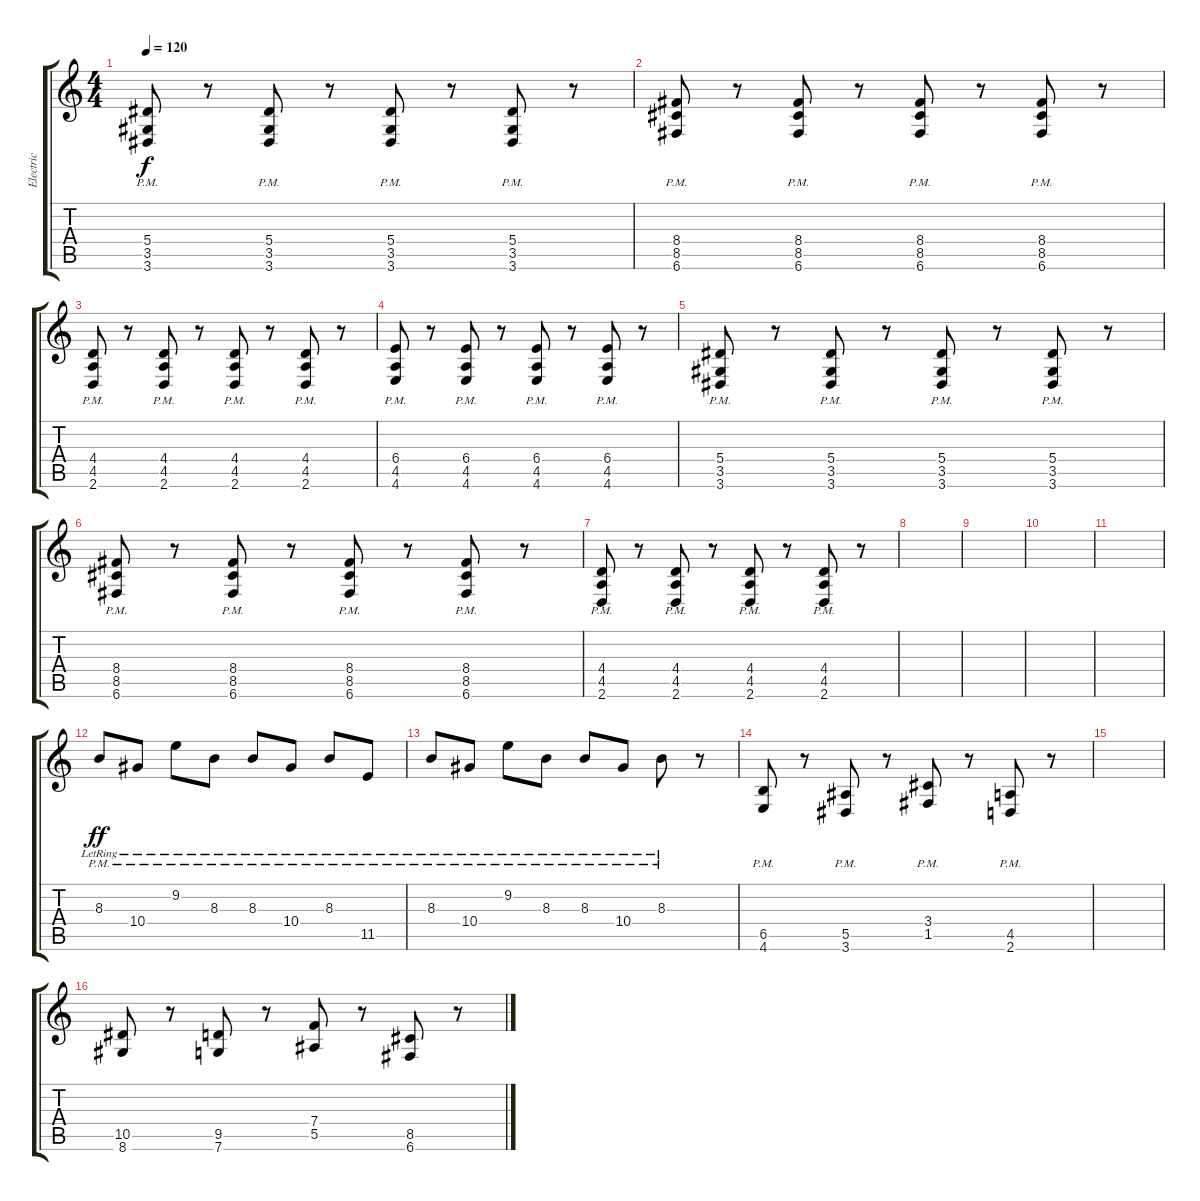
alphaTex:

\track ("Electric" "Electric") {instrument electricguitarmuted}
\staff {score tabs}
\tuning (C4 G3 Eb3 Bb2 F2 C2) {hide}
\ts (4 4)
\tempo 120
\clef g2
\ks c
(5.4{pm} 3.5{pm} 3.6{pm}).8{dy f} r.8 (5.4{pm} 3.5{pm} 3.6{pm}).8 r.8 (5.4{pm} 3.5{pm} 3.6{pm}).8 r.8 (5.4{pm} 3.5{pm} 3.6{pm}).8 r.8 |
(8.4{pm} 8.5{pm} 6.6{pm}).8 r.8 (8.4{pm} 8.5{pm} 6.6{pm}).8 r.8 (8.4{pm} 8.5{pm} 6.6{pm}).8 r.8 (8.4{pm} 8.5{pm} 6.6{pm}).8 r.8 |
(4.4{pm} 4.5{pm} 2.6{pm}).8 r.8 (4.4{pm} 4.5{pm} 2.6{pm}).8 r.8 (4.4{pm} 4.5{pm} 2.6{pm}).8 r.8 (4.4{pm} 4.5{pm} 2.6{pm}).8 r.8 |
(6.4{pm} 4.5{pm} 4.6{pm}).8 r.8 (6.4{pm} 4.5{pm} 4.6{pm}).8 r.8 (6.4{pm} 4.5{pm} 4.6{pm}).8 r.8 (6.4{pm} 4.5{pm} 4.6{pm}).8 r.8 |
(5.4{pm} 3.5{pm} 3.6{pm}).8 r.8 (5.4{pm} 3.5{pm} 3.6{pm}).8 r.8 (5.4{pm} 3.5{pm} 3.6{pm}).8 r.8 (5.4{pm} 3.5{pm} 3.6{pm}).8 r.8 |
(8.4{pm} 8.5{pm} 6.6{pm}).8 r.8 (8.4{pm} 8.5{pm} 6.6{pm}).8 r.8 (8.4{pm} 8.5{pm} 6.6{pm}).8 r.8 (8.4{pm} 8.5{pm} 6.6{pm}).8 r.8 |
(4.4{pm} 4.5{pm} 2.6{pm}).8 r.8 (4.4{pm} 4.5{pm} 2.6{pm}).8 r.8 (4.4{pm} 4.5{pm} 2.6{pm}).8 r.8 (4.4{pm} 4.5{pm} 2.6{pm}).8 r.8 |
|
|
|
|
8.3{pm lr}.8{dy ff} 10.4{pm lr}.8 9.2{pm lr}.8 8.3{pm lr}.8 8.3{pm lr}.8 10.4{pm lr}.8 8.3{pm lr}.8 11.5{pm lr}.8 |
8.3{pm lr}.8 10.4{pm lr}.8 9.2{pm lr}.8 8.3{pm lr}.8 8.3{pm lr}.8 10.4{pm lr}.8 8.3{pm lr}.8 r.8 |
(6.5{pm} 4.6{pm}).8 r.8 (5.5{pm} 3.6{pm}).8 r.8 (3.4{pm} 1.5{pm}).8 r.8 (4.5{pm} 2.6{pm}).8 r.8 |
|
(10.5 8.6).8 r.8 (9.5 7.6).8 r.8 (7.4 5.5).8 r.8 (8.5 6.6).8 r.8
